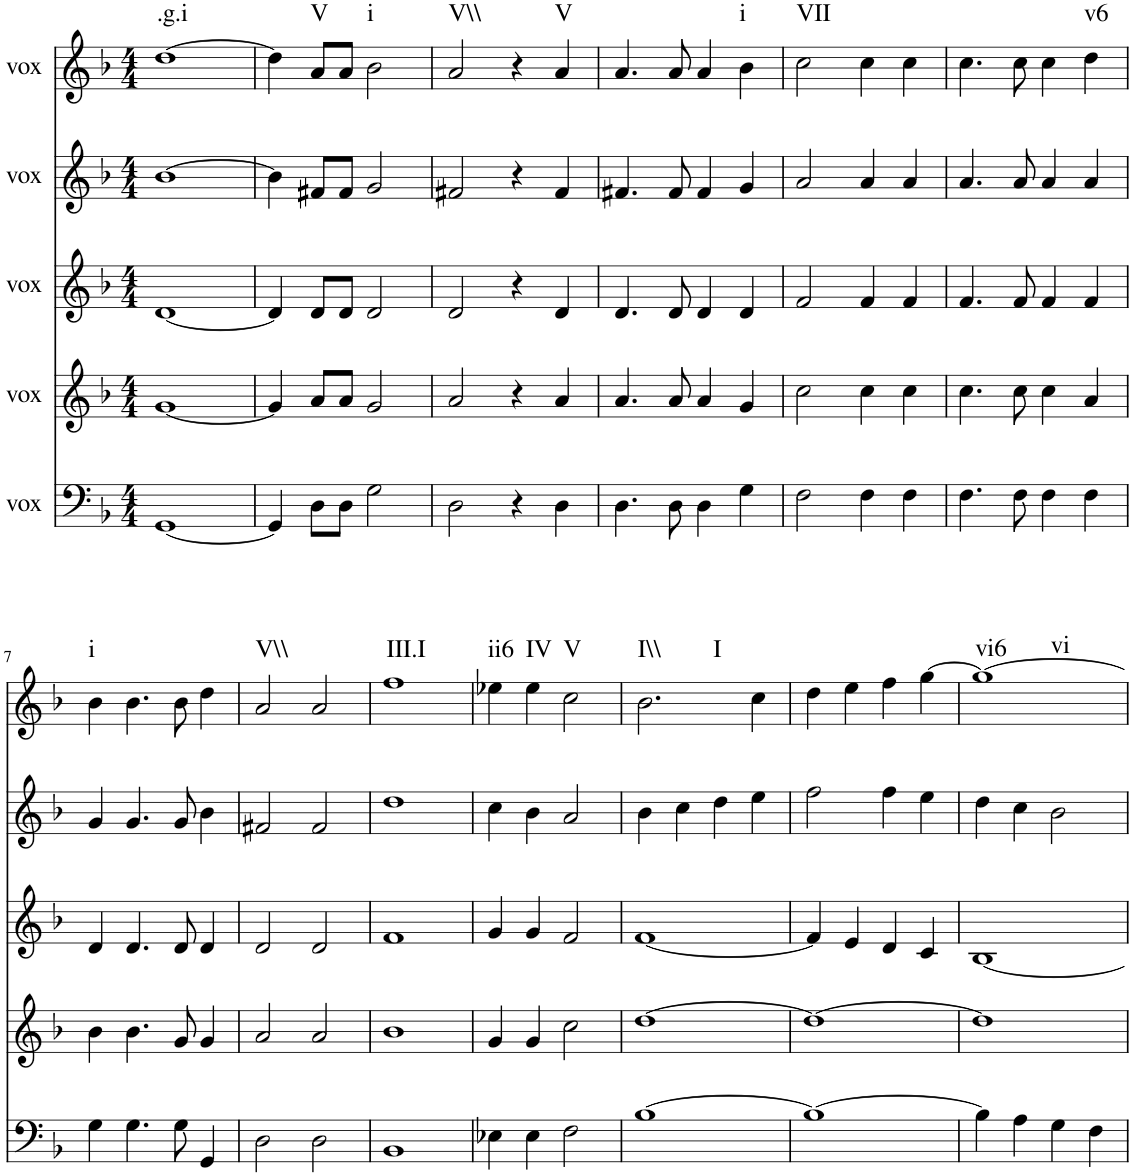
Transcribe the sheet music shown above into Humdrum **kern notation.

**kern	**kern	**kern	**kern	**kern	**harte
*part5	*part4	*part3	*part2	*part1	*part1
*staff5	*staff4	*staff3	*staff2	*staff1	*
*I"vox	*I"vox	*I"vox	*I"vox	*I"vox	*
*clefF4	*clefG2	*clefG2	*clefG2	*clefG2	*
*k[b-]	*k[b-]	*k[b-]	*k[b-]	*k[b-]	*
*M4/4	*M4/4	*M4/4	*M4/4	*M4/4	*
=1	=1	=1	=1	=1	=1
!	!	!	!	!	!LO:H:kt=.g.i
[1GG	[1g	[1d	[1b-	[1dd	N
=2	=2	=2	=2	=2	=2
4GG/]	4g/]	4d/]	4b-\]	4dd\]	.
!	!	!	!	!	!LO:H:kt=V
8D\L	8a/L	8d/L	8f#X/L	8a/L	N
8D\J	8a/J	8d/J	8f#/J	8a/J	.
!	!	!	!	!	!LO:H:kt=i
2G\	2g/	2d/	2g/	2b-\	N
=3	=3	=3	=3	=3	=3
!	!	!	!	!	!LO:H:kt=V\\
2D\	2a/	2d/	2f#X/	2a/	N
4r	4r	4r	4r	4r	.
!	!	!	!	!	!LO:H:kt=V
4D\	4a/	4d/	4f#/	4a/	N
=4	=4	=4	=4	=4	=4
4.D\	4.a/	4.d/	4.f#X/	4.a/	.
8D\	8a/	8d/	8f#/	8a/	.
4D\	4a/	4d/	4f#/	4a/	.
!	!	!	!	!	!LO:H:kt=i
4G\	4g/	4d/	4g/	4b-\	N
=5	=5	=5	=5	=5	=5
!	!	!	!	!	!LO:H:kt=VII
2F\	2cc\	2f/	2a/	2cc\	N
4F\	4cc\	4f/	4a/	4cc\	.
4F\	4cc\	4f/	4a/	4cc\	.
=6	=6	=6	=6	=6	=6
4.F\	4.cc\	4.f/	4.a/	4.cc\	.
8F\	8cc\	8f/	8a/	8cc\	.
4F\	4cc\	4f/	4a/	4cc\	.
!	!	!	!	!	!LO:H:kt=v6
4F\	4a/	4f/	4a/	4dd\	N
!!LO:LB:g=z
=7	=7	=7	=7	=7	=7
!	!	!	!	!	!LO:H:kt=i
4G\	4b-\	4d/	4g/	4b-\	N
4.G\	4.b-\	4.d/	4.g/	4.b-\	.
8G\	8g/	8d/	8g/	8b-\	.
4GG/	4g/	4d/	4b-\	4dd\	.
=8	=8	=8	=8	=8	=8
!	!	!	!	!	!LO:H:kt=V\\
2D\	2a/	2d/	2f#X/	2a/	N
2D\	2a/	2d/	2f#/	2a/	.
=9	=9	=9	=9	=9	=9
!	!	!	!	!	!LO:H:kt=III.I
1BB-	1b-	1f	1dd	1ff	N
=10	=10	=10	=10	=10	=10
!	!	!	!	!	!LO:H:kt=ii6
4E-X\	4g/	4g/	4cc\	4ee-X\	N
!	!	!	!	!	!LO:H:kt=IV
4E-\	4g/	4g/	4b-\	4ee-\	N
!	!	!	!	!	!LO:H:kt=V
2F\	2cc\	2f/	2a/	2cc\	N
=11	=11	=11	=11	=11	=11
!	!	!	!	!	!LO:H:n=1:kt=I\\
!	!	!	!	!	!LO:H:n=2:kt=I
[1B-	[1dd	[1f	4b-\	2.b-\	N N
.	.	.	4cc\	.	.
.	.	.	4dd\	.	.
.	.	.	4ee\	4cc\	.
=12	=12	=12	=12	=12	=12
1B-_	1dd_	4f/]	2ff\	4dd\	.
.	.	4e/	.	4ee\	.
.	.	4d/	4ff\	4ff\	.
.	.	4c/	4ee\	[4gg\	.
=13	=13	=13	=13	=13	=13
!	!	!	!	!	!LO:H:n=1:kt=vi6
!	!	!	!	!	!LO:H:n=2:kt=vi
4B-\]	1dd]	[1B-	4dd\	1gg_	N N
4A\	.	.	4cc\	.	.
4G\	.	.	2b-\	.	.
4F\	.	.	.	.	.
=	=	=	=	=	=
*-	*-	*-	*-	*-	*-
